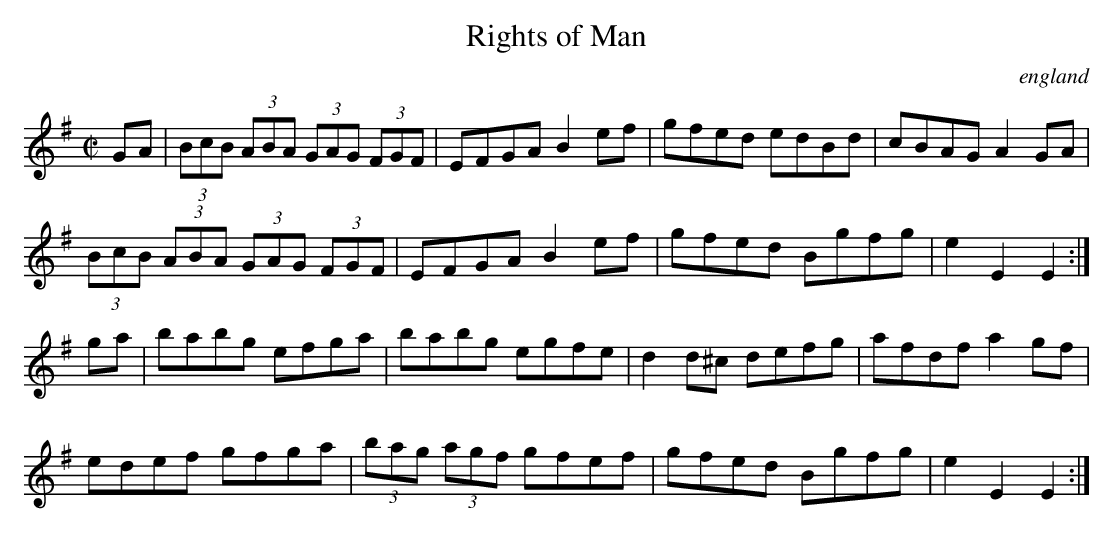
X:1
T:Rights of Man
O:england
M:C|
L:1/8
K:E Minor
GA|(3BcB (3ABA (3GAG (3FGF|EFGA B2ef|gfed edBd|cBAG A2GA|
(3BcB (3ABA (3GAG (3FGF|EFGA B2ef|gfed Bgfg|e2E2 E2:|
ga|babg efga|babg egfe|d2d^c defg|afdf a2gf|
edef gfga|(3bag (3agf gfef|gfed Bgfg|e2E2 E2:|
